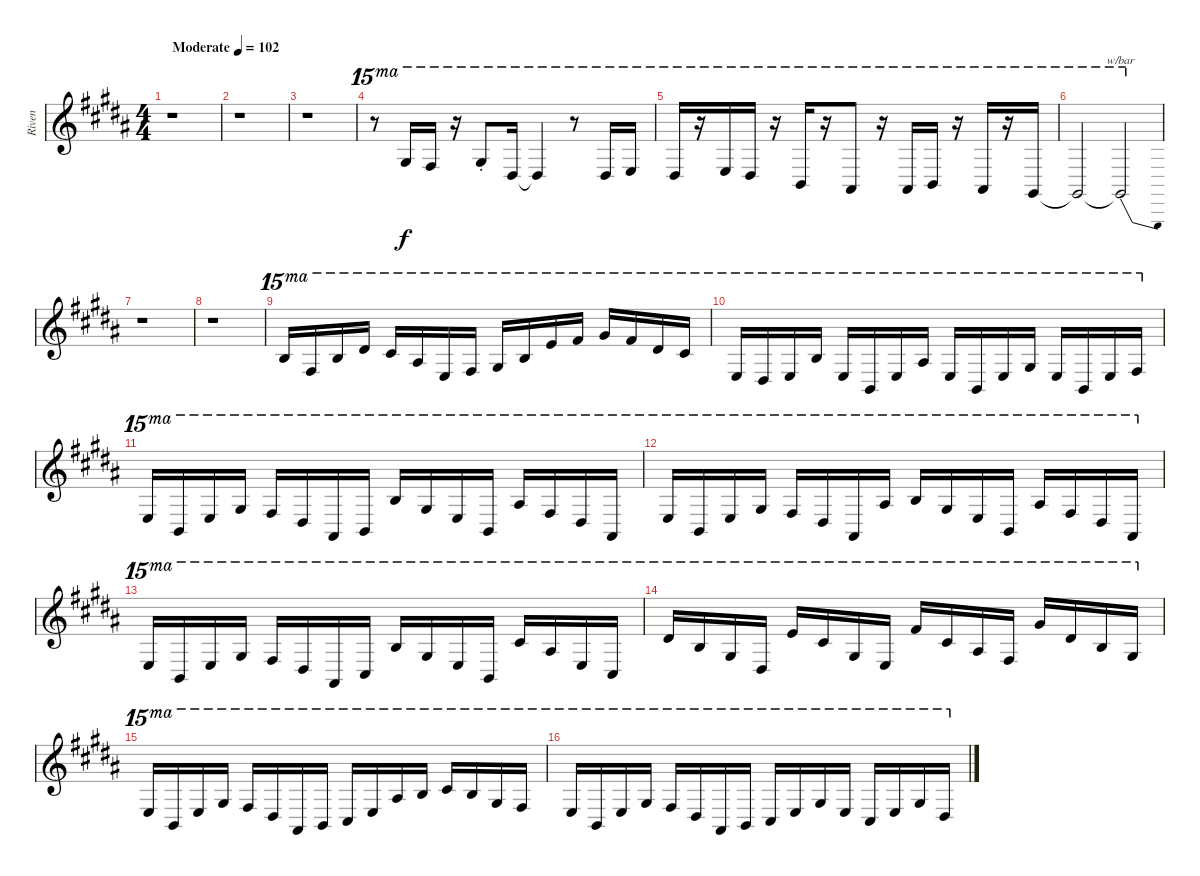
\track ("Riven" "Riven") {instrument pad3polysynth}
\staff {score}
\tuning (E4 B3 G3 D3 A2 E2) {hide}
\ts (4 4)
\tempo (102 "Moderate")
\clef g2
\ks g#minor
r.1{dy f instrument pad3polysynth} |
r.1 |
r.1 |
r.8{ot 15ma} 16.1.16{ot 15ma} 14.1.16{ot 15ma} r.16{ot 15ma} 16.1{st}.8{ot 15ma} 16.2.16{ot 15ma} 16.2{t}.4{ot 15ma} r.8{ot 15ma} 16.2.16{ot 15ma} 17.2.16{ot 15ma} |
16.2.16{ot 15ma} r.16{ot 15ma} 17.2.16{ot 15ma} 16.2.16{ot 15ma} r.16{ot 15ma} 16.3.16{ot 15ma} r.16{ot 15ma} 15.3.8{ot 15ma} r.16{ot 15ma} 15.3.16{ot 15ma} 16.3.16{ot 15ma} r.16{ot 15ma} 15.3.16{ot 15ma} r.16{ot 15ma} 18.4.16{ot 15ma} |
18.4{t}.2{ot 15ma} 18.4{t}.2{tbe (dive default 0 0 60 -24) ot 15ma} |
r.1 |
r.1 |
24.2.16{ot 15ma} 23.3.16{ot 15ma} 24.2.16{ot 15ma} 23.1.16{ot 15ma} 21.1.16{ot 15ma} 23.2.16{ot 15ma} 21.3.16{ot 15ma} 23.3.16{ot 15ma} 25.3.16{ot 15ma} 24.2.16{ot 15ma} 24.1.16{ot 15ma} 26.1.16{ot 15ma} 28.1.16{ot 15ma} 26.1.16{ot 15ma} 28.2.16{ot 15ma} 26.2.16{ot 15ma} |
17.2.16{ot 15ma} 16.2.16{ot 15ma} 17.2.16{ot 15ma} 19.1.16{ot 15ma} 17.2.16{ot 15ma} 16.3.16{ot 15ma} 17.2.16{ot 15ma} 18.1.16{ot 15ma} 17.2.16{ot 15ma} 16.3.16{ot 15ma} 17.2.16{ot 15ma} 16.1.16{ot 15ma} 17.2.16{ot 15ma} 16.3.16{ot 15ma} 17.2.16{ot 15ma} 19.2.16{ot 15ma} |
17.2.16{ot 15ma} 16.3.16{ot 15ma} 17.2.16{ot 15ma} 16.1.16{ot 15ma} 14.1.16{ot 15ma} 16.2.16{ot 15ma} 15.3.16{ot 15ma} 16.3.16{ot 15ma} 19.1.16{ot 15ma} 16.1.16{ot 15ma} 17.2.16{ot 15ma} 16.3.16{ot 15ma} 18.1.16{ot 15ma} 14.1.16{ot 15ma} 16.2.16{ot 15ma} 15.3.16{ot 15ma} |
17.2.16{ot 15ma} 16.3.16{ot 15ma} 17.2.16{ot 15ma} 16.1.16{ot 15ma} 14.1.16{ot 15ma} 16.2.16{ot 15ma} 15.3.16{ot 15ma} 18.1.16{ot 15ma} 19.1.16{ot 15ma} 16.1.16{ot 15ma} 17.2.16{ot 15ma} 16.3.16{ot 15ma} 18.1.16{ot 15ma} 14.1.16{ot 15ma} 16.2.16{ot 15ma} 15.3.16{ot 15ma} |
17.2.16{ot 15ma} 16.3.16{ot 15ma} 17.2.16{ot 15ma} 16.1.16{ot 15ma} 14.1.16{ot 15ma} 16.2.16{ot 15ma} 15.3.16{ot 15ma} 18.3.16{ot 15ma} 19.1.16{ot 15ma} 16.1.16{ot 15ma} 17.2.16{ot 15ma} 16.3.16{ot 15ma} 21.1.16{ot 15ma} 18.1.16{ot 15ma} 17.2.16{ot 15ma} 18.3.16{ot 15ma} |
23.1.16{ot 15ma} 19.1.16{ot 15ma} 21.2.16{ot 15ma} 20.3.16{ot 15ma} 24.1.16{ot 15ma} 21.1.16{ot 15ma} 21.2.16{ot 15ma} 21.3.16{ot 15ma} 26.1.16{ot 15ma} 21.1.16{ot 15ma} 23.2.16{ot 15ma} 23.3.16{ot 15ma} 28.1.16{ot 15ma} 23.1.16{ot 15ma} 24.2.16{ot 15ma} 25.3.16{ot 15ma} |
17.2.16{ot 15ma} 16.3.16{ot 15ma} 17.2.16{ot 15ma} 16.1.16{ot 15ma} 14.1.16{ot 15ma} 16.2.16{ot 15ma} 15.3.16{ot 15ma} 16.3.16{ot 15ma} 18.3.16{ot 15ma} 17.2.16{ot 15ma} 18.1.16{ot 15ma} 19.1.16{ot 15ma} 21.1.16{ot 15ma} 19.1.16{ot 15ma} 21.2.16{ot 15ma} 19.2.16{ot 15ma} |
17.2.16{ot 15ma} 16.3.16{ot 15ma} 17.2.16{ot 15ma} 16.1.16{ot 15ma} 14.1.16{ot 15ma} 16.2.16{ot 15ma} 15.3.16{ot 15ma} 16.3.16{ot 15ma} 18.3.16{ot 15ma} 17.2.16{ot 15ma} 16.1.16{ot 15ma} 17.2.16{ot 15ma} 18.3.16{ot 15ma} 17.2.16{ot 15ma} 16.1.16{ot 15ma} 16.2.16{ot 15ma}
